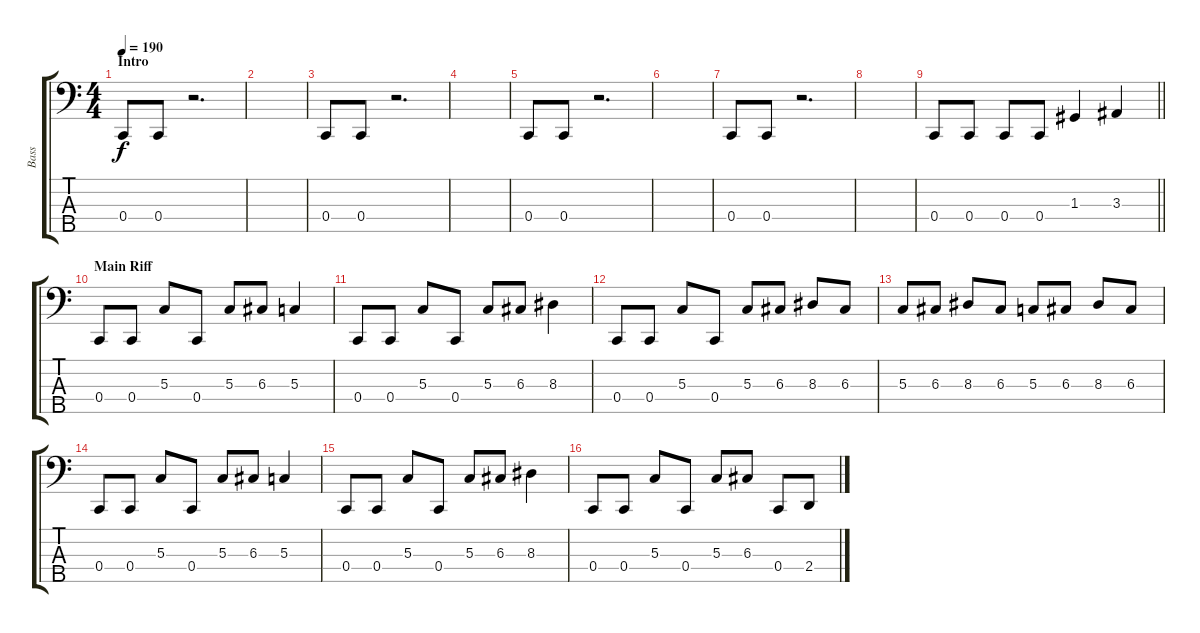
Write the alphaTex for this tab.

\track ("Bass" "Bass") {instrument electricbasspick}
\staff {score tabs}
\tuning (F2 C2 G1 C1 A0) {hide}
\ts (4 4)
\section ("" "Intro")
\tempo 190
\clef f4
\ks c
0.4.8{dy f instrument electricbasspick} 0.4.8 r.2{d} |
|
0.4.8 0.4.8 r.2{d} |
|
0.4.8 0.4.8 r.2{d} |
|
0.4.8 0.4.8 r.2{d} |
|
\barLineRight lightlight
0.4.8 0.4.8 0.4.8 0.4.8 1.3.4 3.3.4 |
\section ("" "Main Riff")
0.4.8 0.4.8 5.3.8 0.4.8 5.3.8 6.3.8 5.3.4 |
0.4.8 0.4.8 5.3.8 0.4.8 5.3.8 6.3.8 8.3.4 |
0.4.8 0.4.8 5.3.8 0.4.8 5.3.8 6.3.8 8.3.8 6.3.8 |
5.3.8 6.3.8 8.3.8 6.3.8 5.3.8 6.3.8 8.3.8 6.3.8 |
0.4.8 0.4.8 5.3.8 0.4.8 5.3.8 6.3.8 5.3.4 |
0.4.8 0.4.8 5.3.8 0.4.8 5.3.8 6.3.8 8.3.4 |
0.4.8 0.4.8 5.3.8 0.4.8 5.3.8 6.3.8 0.4.8 2.4.8
